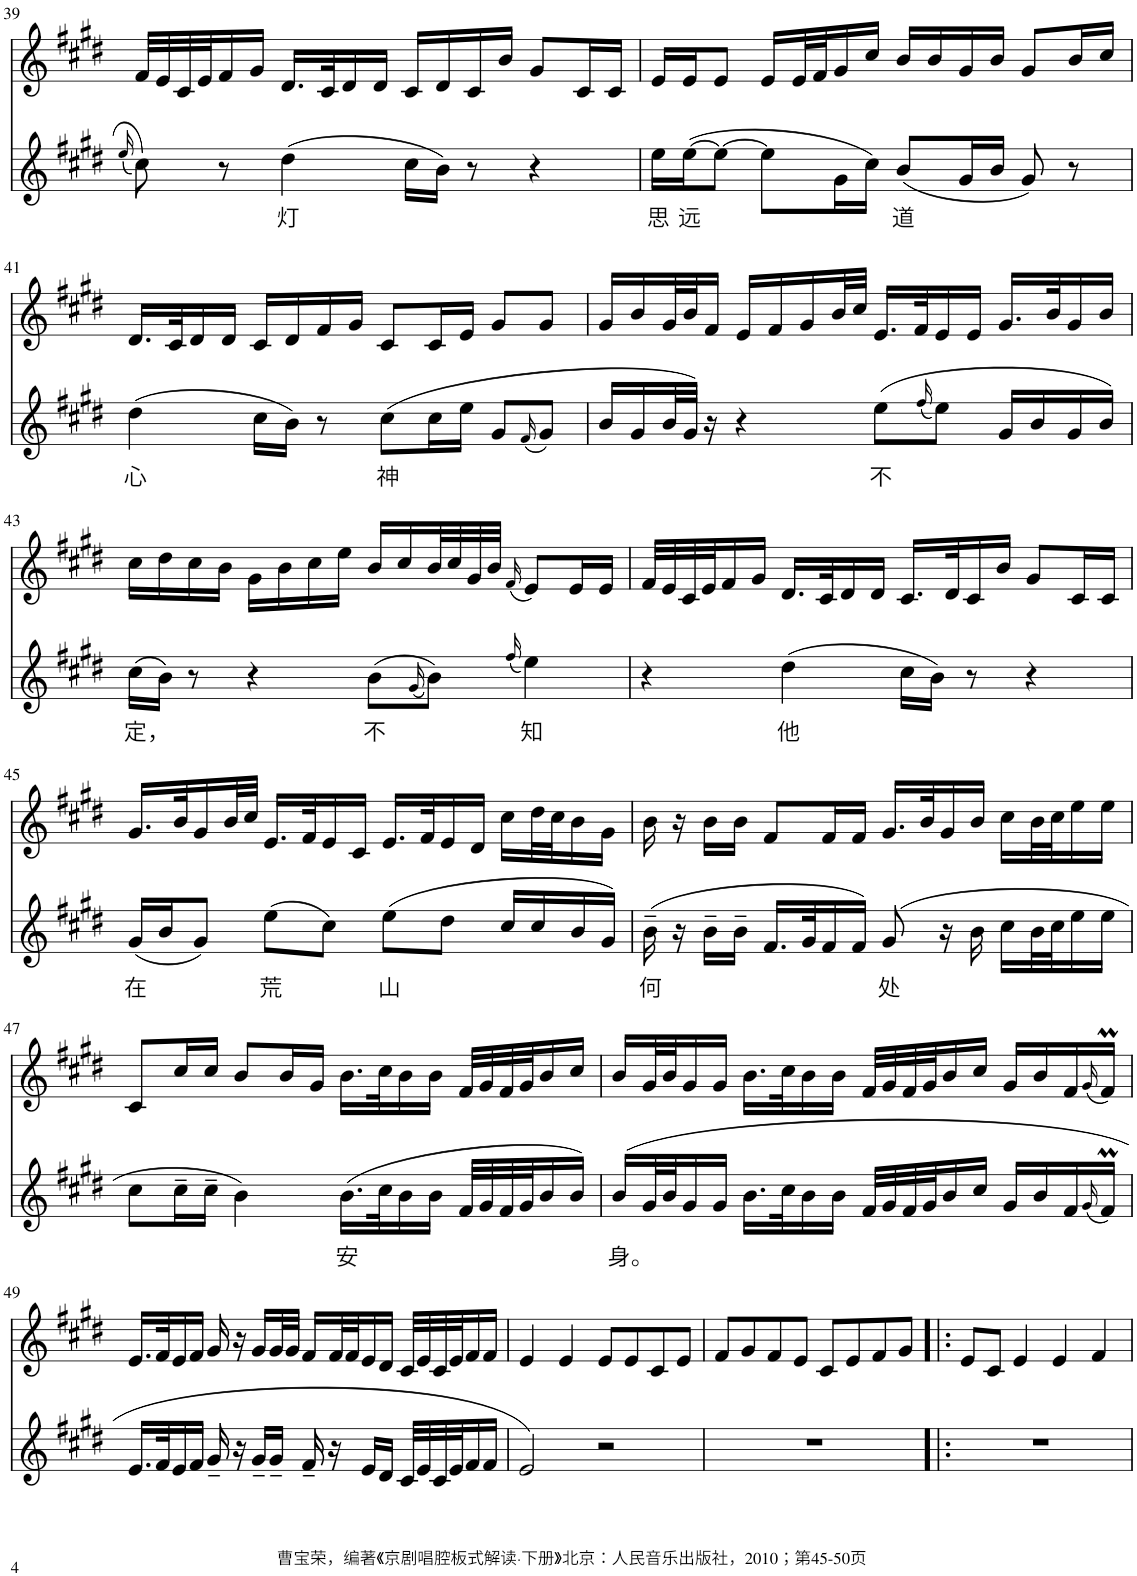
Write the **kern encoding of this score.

**kern	**text	**kern
*part2	*part2	*part1
*staff2	*staff2	*staff1
*I"Piano	*	*I"Piano
*I'Pno	*	*I'Pno
!!LO:PB:g=z
*clefG2	*	*clefG2
*k[f#c#g#d#]	*	*k[f#c#g#d#]
*M4/4	*	*M4/4
=39	=39	=39
(16qee/	.	.
8cc#\)	.	32f#/LLL
.	.	32e/
.	.	32c#/
.	.	32e/J
8r	.	16f#/
.	.	16g#/JJ
!	!LO:LY:b	!
(4dd#\	灯	16.d#/LL
.	.	32c#/K
.	.	16d#/
.	.	16d#/JJ
16cc#\LL	.	16c#/LL
16b\JJ)	.	16d#/
8r	.	16c#/
.	.	16b/JJ
4r	.	8g#/L
.	.	16c#/L
.	.	16c#/JJ
=40	=40	=40
!	!LO:LY:b	!
16ee\LL	思	16e/LL
!	!LO:LY:b	!
([16ee\J	远	16e/J
8ee\J_	.	8e/J
8ee\L]	.	16e/LL
.	.	32e/L
.	.	32f#/J
16g#\L	.	16g#/
16cc#\JJ)	.	16cc#/JJ
!	!LO:LY:b	!
(8b/L	道	16b/LL
.	.	16b/
16g#/L	.	16g#/
16b/JJ	.	16b/JJ
8g#/)	.	8g#/L
8r	.	16b/L
.	.	16cc#/JJ
!!LO:LB:g=z
=41	=41	=41
!	!LO:LY:b	!
(4dd#\	心	16.d#/LL
.	.	32c#/K
.	.	16d#/
.	.	16d#/JJ
16cc#\LL	.	16c#/LL
16b\JJ)	.	16d#/
8r	.	16f#/
.	.	16g#/JJ
!	!LO:LY:b	!
(8cc#\L	神	8c#/L
16cc#\L	.	16c#/L
16ee\JJ	.	16e/JJ
8g#/L	.	8g#/L
(16qf#/	.	.
8g#/J)	.	8g#/J
=42	=42	=42
16b/LL	.	16g#/LL
16g#/	.	16b/
32b/L	.	32g#/L
32g#/JJJ)	.	32b/J
16r	.	16f#/JJ
4r	.	16e/LL
.	.	16f#/
.	.	16g#/
.	.	32b/L
.	.	32cc#/JJJ
!	!LO:LY:b	!
(8ee\L	不	16.e/LL
.	.	32f#/K
(16qff#/	.	.
8ee\J)	.	16e/
.	.	16e/JJ
16g#/LL	.	16.g#/LL
16b/	.	.
.	.	32b/K
16g#/	.	16g#/
16b/JJ)	.	16b/JJ
!!LO:LB:g=z
=43	=43	=43
!	!LO:LY:b	!
(16cc#\LL	定，	16cc#\LL
16b\JJ)	.	16dd#\
8r	.	16cc#\
.	.	16b\JJ
4r	.	16g#\LL
.	.	16b\
.	.	16cc#\
.	.	16ee\JJ
!	!LO:LY:b	!
(8b\L	不	16b/LL
.	.	16cc#/
(16qg#/	.	.
8b\J))	.	32b/L
.	.	32cc#/
.	.	32g#/
.	.	32b/JJJ
(16qff#/	.	(16qf#/
!	!LO:LY:b	!
4ee\)	知	8e/L)
.	.	16e/L
.	.	16e/JJ
=44	=44	=44
4r	.	32f#/LLL
.	.	32e/
.	.	32c#/
.	.	32e/J
.	.	16f#/
.	.	16g#/JJ
!	!LO:LY:b	!
(4dd#\	他	16.d#/LL
.	.	32c#/K
.	.	16d#/
.	.	16d#/JJ
16cc#\LL	.	16.c#/LL
16b\JJ)	.	.
.	.	32d#/K
8r	.	16c#/
.	.	16b/JJ
4r	.	8g#/L
.	.	16c#/L
.	.	16c#/JJ
!!LO:LB:g=z
=45	=45	=45
!	!LO:LY:b	!
(16g#/LL	在	16.g#/LL
16b/J	.	.
.	.	32b/K
8g#/J)	.	16g#/
.	.	32b/L
.	.	32cc#/JJJ
!	!LO:LY:b	!
(8ee\L	荒	16.e/LL
.	.	32f#/K
8cc#\J)	.	16e/
.	.	16c#/JJ
!	!LO:LY:b	!
(8ee\L	山	16.e/LL
.	.	32f#/K
8dd#\J	.	16e/
.	.	16d#/JJ
16cc#/LL	.	16cc#\LL
16cc#/	.	32dd#\L
.	.	32cc#\J
16b/	.	16b\
16g#/JJ)	.	16g#\JJ
=46	=46	=46
!	!LO:LY:b	!
(16b~\	何	16b\
16r	.	16r
16b~\LL	.	16b\LL
16b~\JJ	.	16b\JJ
16.f#/LL	.	8f#/L
32g#/K	.	.
16f#/	.	16f#/L
16f#/JJ)	.	16f#/JJ
!	!LO:LY:b	!
(8g#/	处	16.g#/LL
.	.	32b/K
16r	.	16g#/
16b\	.	16b/JJ
16cc#\LL	.	16cc#\LL
32b\L	.	32b\L
32cc#\J	.	32cc#\J
16ee\	.	16ee\
16ee\JJ	.	16ee\JJ
!!LO:LB:g=z
=47	=47	=47
8cc#\L	.	8c#/L
16cc#~\L	.	16cc#/L
16cc#~\JJ	.	16cc#/JJ
4b\)	.	8b/L
.	.	16b/L
.	.	16g#/JJ
!	!LO:LY:b	!
(16.b\LL	安	16.b\LL
32cc#\K	.	32cc#\K
16b\	.	16b\
16b\JJ	.	16b\JJ
32f#/LLL	.	32f#/LLL
32g#/	.	32g#/
32f#/	.	32f#/
32g#/J	.	32g#/J
16b/	.	16b/
16b/JJ)	.	16cc#/JJ
=48	=48	=48
!	!LO:LY:b	!
(16b/LL	身。	16b/LL
32g#/L	.	32g#/L
32b/J	.	32b/J
16g#/	.	16g#/
16g#/JJ	.	16g#/JJ
16.b\LL	.	16.b\LL
32cc#\K	.	32cc#\K
16b\	.	16b\
16b\JJ	.	16b\JJ
32f#/LLL	.	32f#/LLL
32g#/	.	32g#/
32f#/	.	32f#/
32g#/J	.	32g#/J
16b/	.	16b/
16cc#/JJ	.	16cc#/JJ
16g#/LL	.	16g#/LL
16b/	.	16b/
16f#/	.	16f#/
(16qg#/	.	(16qg#/
16f#M/JJ)	.	16f#M/JJ)
!!LO:LB:g=z
=49	=49	=49
16.e/LL	.	16.e/LL
32f#/K	.	32f#/K
16e/	.	16e/
16f#/JJ	.	16f#/JJ
16g#~/	.	16g#/
16r	.	16r
16g#~/LL	.	16g#/LL
16g#~/JJ	.	32g#/L
.	.	32g#/JJJ
16f#~/	.	16f#/LL
16r	.	32f#/L
.	.	32f#/J
16e/LL	.	16e/
16d#/JJ	.	16d#/JJ
32c#/LLL	.	32c#/LLL
32e/	.	32e/
32c#/	.	32c#/
32e/J	.	32e/J
16f#/	.	16f#/
16f#/JJ	.	16f#/JJ
=50	=50	=50
2e/)	.	4e/
.	.	4e/
2r	.	8e/L
.	.	8e/
.	.	8c#/
.	.	8e/J
=51	=51	=51
1r	.	8f#/L
.	.	8g#/
.	.	8f#/
.	.	8e/J
.	.	8c#/L
.	.	8e/
.	.	8f#/
.	.	8g#/J
=52!|:	=52!|:	=52!|:
1r	.	8e/L
.	.	8c#/J
.	.	4e/
.	.	4e/
.	.	4f#/
=	=	=
*-	*-	*-
